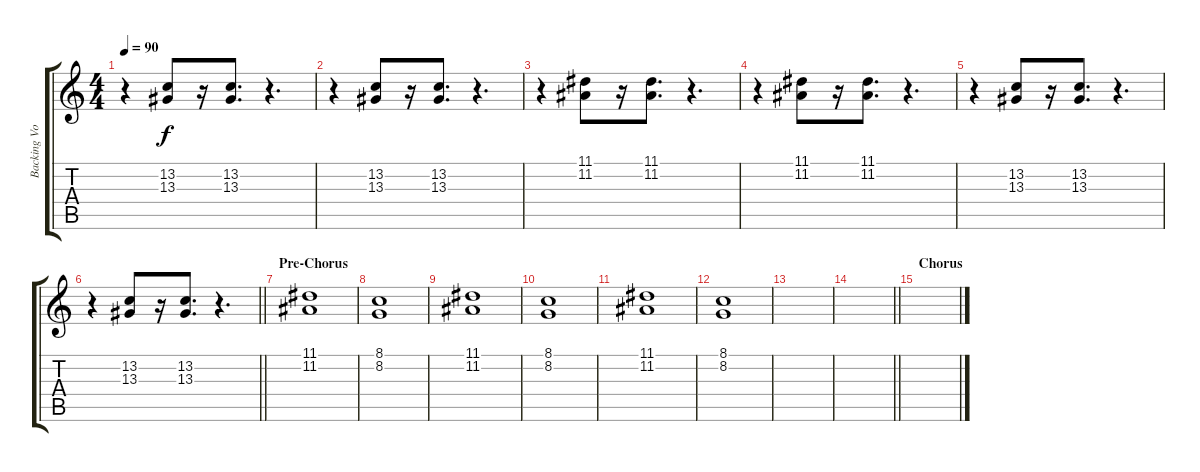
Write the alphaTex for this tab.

\track ("Backing Vocals" "Backing Vo") {instrument voiceoohs}
\staff {score tabs}
\tuning (E4 B3 G3 D3 A2 E2) {hide}
\ts (4 4)
\tempo 90
\clef g2
\ks c
r.4{dy f} (13.2 13.3).8 r.16 (13.2 13.3).8{d} r.4{d} |
r.4 (13.2 13.3).8 r.16 (13.2 13.3).8{d} r.4{d} |
r.4 (11.1 11.2).8 r.16 (11.1 11.2).8{d} r.4{d} |
r.4 (11.1 11.2).8 r.16 (11.1 11.2).8{d} r.4{d} |
r.4 (13.2 13.3).8 r.16 (13.2 13.3).8{d} r.4{d} |
\barLineRight lightlight
r.4 (13.2 13.3).8 r.16 (13.2 13.3).8{d} r.4{d} |
\section ("" "Pre-Chorus")
(11.1 11.2).1 |
(8.1 8.2).1 |
(11.1 11.2).1 |
(8.1 8.2).1 |
(11.1 11.2).1 |
(8.1 8.2).1 |
|
\barLineRight lightlight
|
\section ("" "Chorus")
